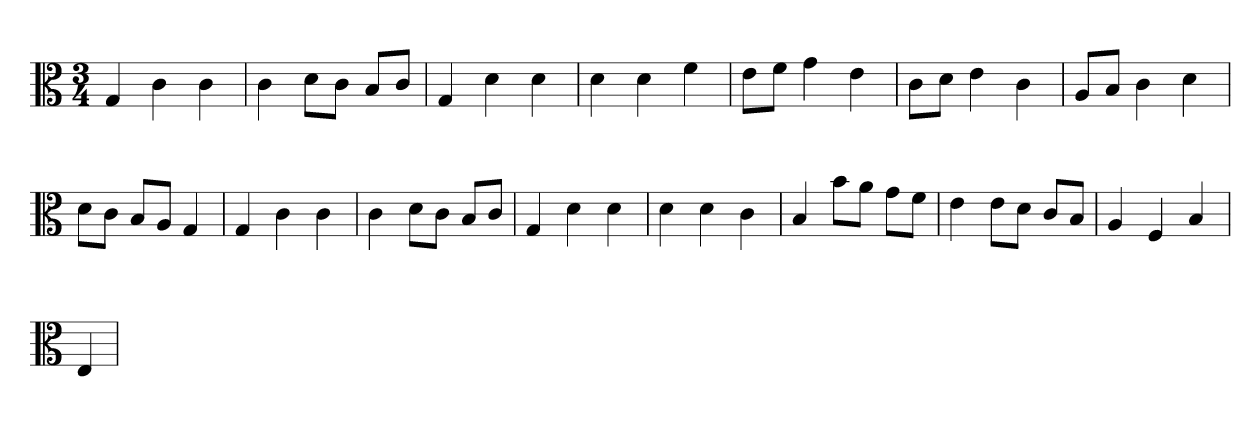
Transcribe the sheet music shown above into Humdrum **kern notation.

**kern
*part1
*staff1
*clefC3
*M3/4
=
4G
4c
4c
=
4c
8d\L
8c\J
8B/L
8c/J
=
4G
4d
4d
=
4d
4d
4f
=
8e\L
8f\J
4g
4e
=
8c\L
8d\J
4e
4c
=
8A/L
8B/J
4c
4d
=
8d\L
8c\J
8B/L
8A/J
4G
=
4G
4c
4c
=
4c
8d\L
8c\J
8B/L
8c/J
=
4G
4d
4d
=
4d
4d
4c
=
4B
8b\L
8a\J
8g\L
8f\J
=
4e
8e\L
8d\J
8c/L
8B/J
=
4A
4F
4B
=
4E
=
*-
